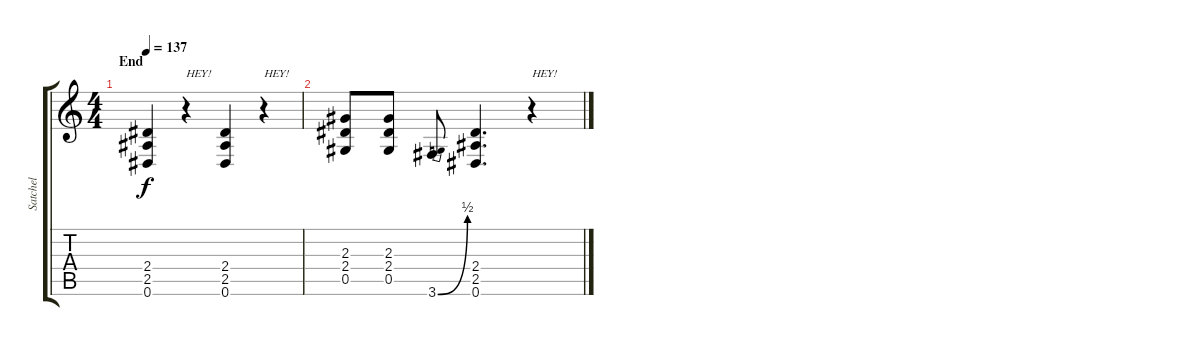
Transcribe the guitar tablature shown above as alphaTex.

\track ("Satchel" "Satchel") {instrument distortionguitar}
\staff {score tabs}
\tuning (Eb4 Bb3 Gb3 Db3 Ab2 Eb2) {hide}
\ts (4 4)
\section ("" "End")
\tempo 137
\clef g2
\ks c
(2.4 2.5 0.6).4{dy f} r.4{txt "HEY!"} (2.4 2.5 0.6).4 r.4{txt "HEY!"} |
(2.3 2.4 0.5).8 (2.3 2.4 0.5).8 3.6{be (bend 0 0 60 2)}.8 (2.4 2.5 0.6).4{d} r.4{txt "HEY!"}
